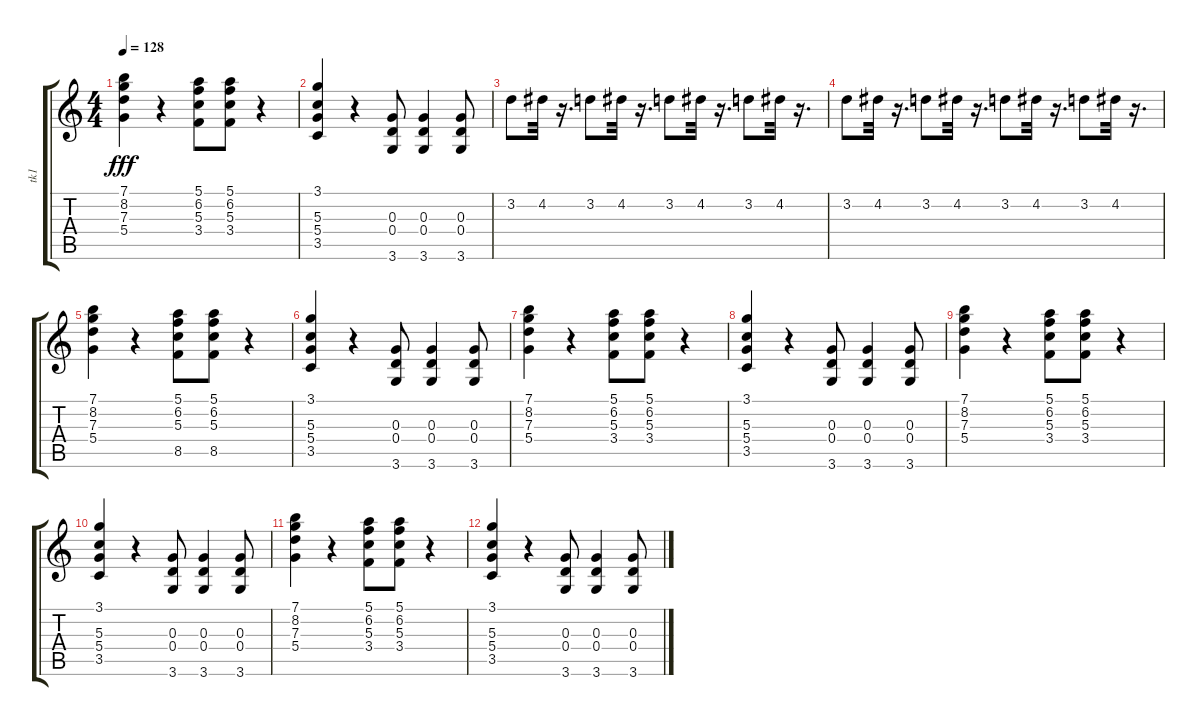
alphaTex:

\track ("tk1" "tk1") {instrument overdrivenguitar}
\staff {score tabs}
\tuning (E4 B3 G3 D3 A2 E2) {hide}
\ts (4 4)
\tempo 128
\clef g2
\ks c
(7.1 8.2 7.3 5.4).4{dy fff} r.4 (5.1 6.2 5.3 3.4).8 (5.1 6.2 5.3 3.4).8 r.4 |
(3.1 5.3 5.4 3.5).4 r.4 (0.3 0.4 3.6).8 (0.3 0.4 3.6).4 (0.3 0.4 3.6).8 |
3.2.8 4.2.32 r.16{d} 3.2.8 4.2.32 r.16{d} 3.2.8 4.2.32 r.16{d} 3.2.8 4.2.32 r.16{d} |
3.2.8 4.2.32 r.16{d} 3.2.8 4.2.32 r.16{d} 3.2.8 4.2.32 r.16{d} 3.2.8 4.2.32 r.16{d} |
(7.1 8.2 7.3 5.4).4 r.4 (5.1 6.2 5.3 8.5).8 (5.1 6.2 5.3 8.5).8 r.4 |
(3.1 5.3 5.4 3.5).4 r.4 (0.3 0.4 3.6).8 (0.3 0.4 3.6).4 (0.3 0.4 3.6).8 |
(7.1 8.2 7.3 5.4).4 r.4 (5.1 6.2 5.3 3.4).8 (5.1 6.2 5.3 3.4).8 r.4 |
(3.1 5.3 5.4 3.5).4 r.4 (0.3 0.4 3.6).8 (0.3 0.4 3.6).4 (0.3 0.4 3.6).8 |
(7.1 8.2 7.3 5.4).4 r.4 (5.1 6.2 5.3 3.4).8 (5.1 6.2 5.3 3.4).8 r.4 |
(3.1 5.3 5.4 3.5).4 r.4 (0.3 0.4 3.6).8 (0.3 0.4 3.6).4 (0.3 0.4 3.6).8 |
(7.1 8.2 7.3 5.4).4 r.4 (5.1 6.2 5.3 3.4).8 (5.1 6.2 5.3 3.4).8 r.4 |
(3.1 5.3 5.4 3.5).4 r.4 (0.3 0.4 3.6).8 (0.3 0.4 3.6).4 (0.3 0.4 3.6).8
